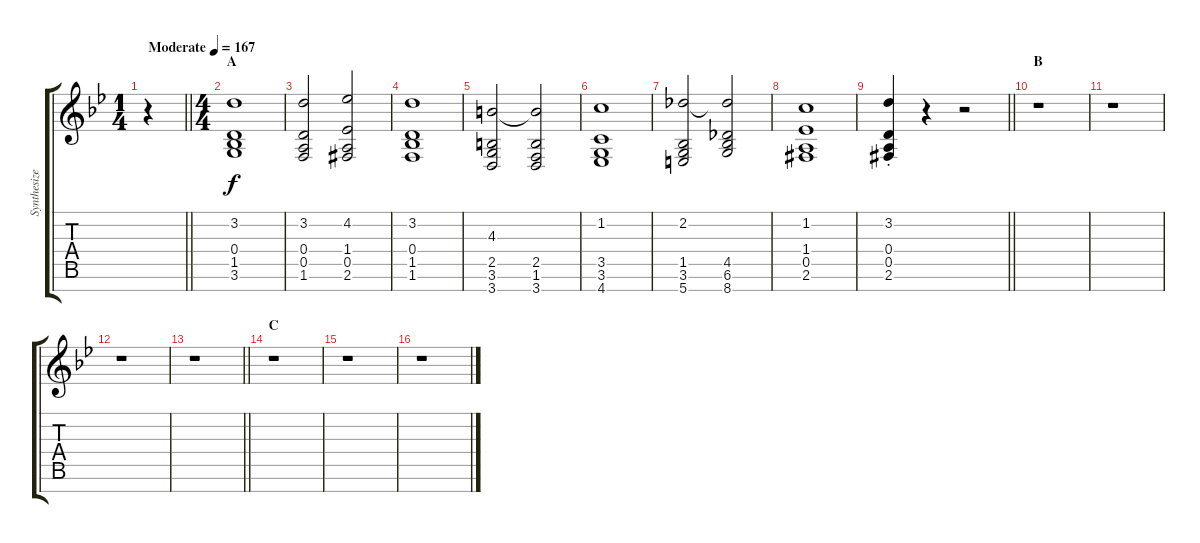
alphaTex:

\track ("Synthesizer" "Synthesize") {instrument fx5brightness}
\staff {score tabs}
\tuning (E5 B4 G4 D4 A3 E3 B2) {hide}
\ts (1 4)
\tempo (167 "Moderate")
\clef g2
\barLineRight lightlight
\ks bb
r.4{dy f instrument fx5brightness} |
\ts (4 4)
\section ("" "A")
(3.2 0.4 1.5 3.6).1 |
(3.2 0.4 0.5 1.6).2 (4.2 1.4 0.5 2.6{acc #}).2 |
(3.2 0.4 1.5 1.6).1 |
(4.3 2.5 3.6 3.7).2 (4.3{t} 2.5 1.6 3.7).2 |
(1.2 3.5 3.6 4.7).1 |
(2.2 1.5 3.6 5.7).2 (2.2{t} 4.5 6.6 8.7).2 |
(1.2 1.4 0.5 2.6{acc #}).1 |
\barLineRight lightlight
(3.2{st} 0.4{st} 0.5{st} 2.6{st acc #}).4 r.4 r.2 |
\section ("" "B")
r.1 |
r.1 |
r.1 |
\barLineRight lightlight
r.1 |
\section ("" "C")
r.1 |
r.1 |
r.1
